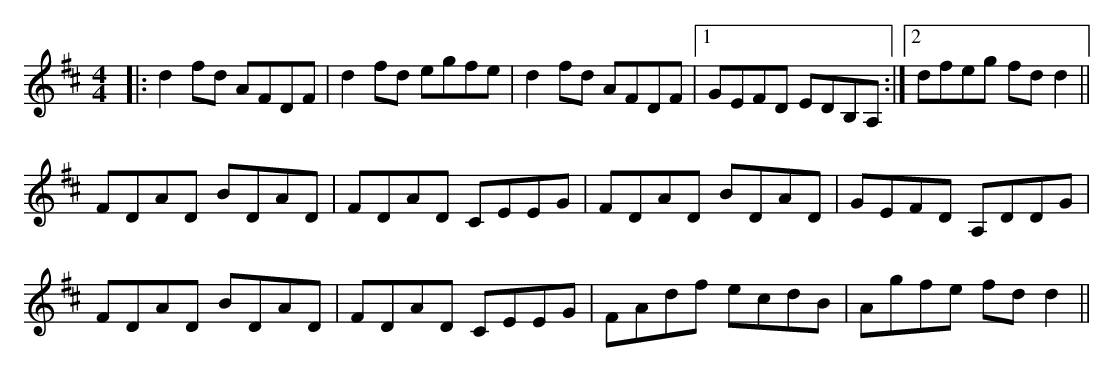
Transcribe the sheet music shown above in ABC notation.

X:1
M:4/4
K:D
|:d2fd AFDF|d2fd egfe|d2fd AFDF|1 GEFD EDB,A,:|2 dfeg fd d2||
FDAD BDAD|FDAD CEEG|FDAD BDAD|GEFD A,DDG|
FDAD BDAD|FDAD CEEG|FAdf ecdB|Agfe fd d2||
